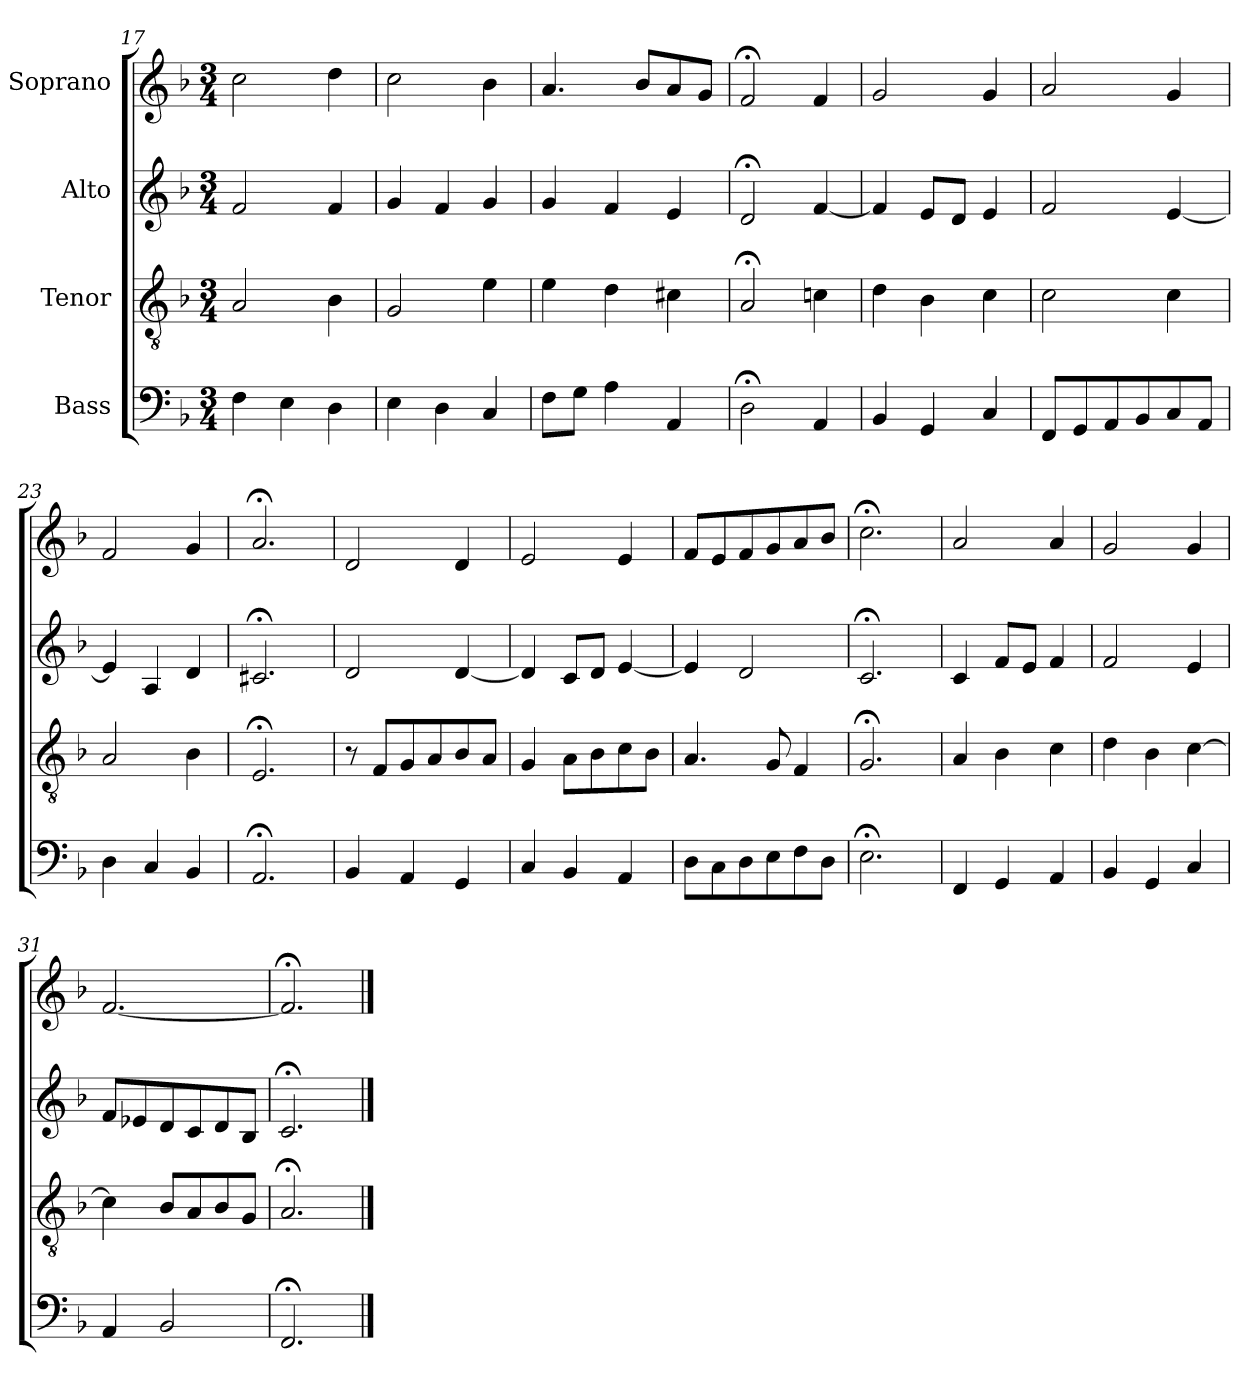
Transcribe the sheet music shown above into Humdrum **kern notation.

**kern	**kern	**kern	**kern
*part4	*part3	*part2	*part1
*staff4	*staff3	*staff2	*staff1
*I"Bass	*I"Tenor	*I"Alto	*I"Soprano
*clefF4	*clefGv2	*clefG2	*clefG2
*k[b-]	*k[b-]	*k[b-]	*k[b-]
*M3/4	*M3/4	*M3/4	*M3/4
=17	=17	=17	=17
4F	2A	2f	2cc
4E	.	.	.
4D	4B-	4f	4dd
=18	=18	=18	=18
4E	2G	4g	2cc
4D	.	4f	.
4C	4e	4g	4b-
=19	=19	=19	=19
8FL	4e	4g	4.a
8GJ	.	.	.
4A	4d	4f	.
.	.	.	8b-L
4AA	4c#X	4e	8a
.	.	.	8gJ
=20	=20	=20	=20
2D;<	2A;<	2d;<	2f;<
4AA	4cn	[4f	4f
=21	=21	=21	=21
4BB-	4d	4f]	2g
4GG	4B-	8eL	.
.	.	8dJ	.
4C	4c	4e	4g
=22	=22	=22	=22
8FFL	2c	2f	2a
8GG	.	.	.
8AA	.	.	.
8BB-	.	.	.
8C	4c	[4e	4g
8AAJ	.	.	.
=23	=23	=23	=23
4D	2A	4e]	2f
4C	.	4A	.
4BB-	4B-	4d	4g
=24	=24	=24	=24
2.AA;<	2.E;<	2.c#X;<	2.a;<
=25	=25	=25	=25
4BB-	8r	2d	2d
.	8FL	.	.
4AA	8G	.	.
.	8A	.	.
4GG	8B-	[4d	4d
.	8AJ	.	.
=26	=26	=26	=26
4C	4G	4d]	2e
4BB-	8AL	8cL	.
.	8B-	8dJ	.
4AA	8c	[4e	4e
.	8B-J	.	.
=27	=27	=27	=27
8DL	4.A	4e]	8fL
8C	.	.	8e
8D	.	2d	8f
8E	8G	.	8g
8F	4F	.	8a
8DJ	.	.	8b-J
=28	=28	=28	=28
2.E;<	2.G;<	2.c;<	2.cc;<
=29	=29	=29	=29
4FF	4A	4c	2a
4GG	4B-	8fL	.
.	.	8eJ	.
4AA	4c	4f	4a
=30	=30	=30	=30
4BB-	4d	2f	2g
4GG	4B-	.	.
4C	[4c	4e	4g
=31	=31	=31	=31
4AA	4c]	8fL	[2.f
.	.	8e-X	.
2BB-	8B-L	8d	.
.	8A	8c	.
.	8B-	8d	.
.	8GJ	8B-J	.
=32	=32	=32	=32
2.FF;<	2.A;<	2.c;<	2.f;<]
==	==	==	==
*-	*-	*-	*-
